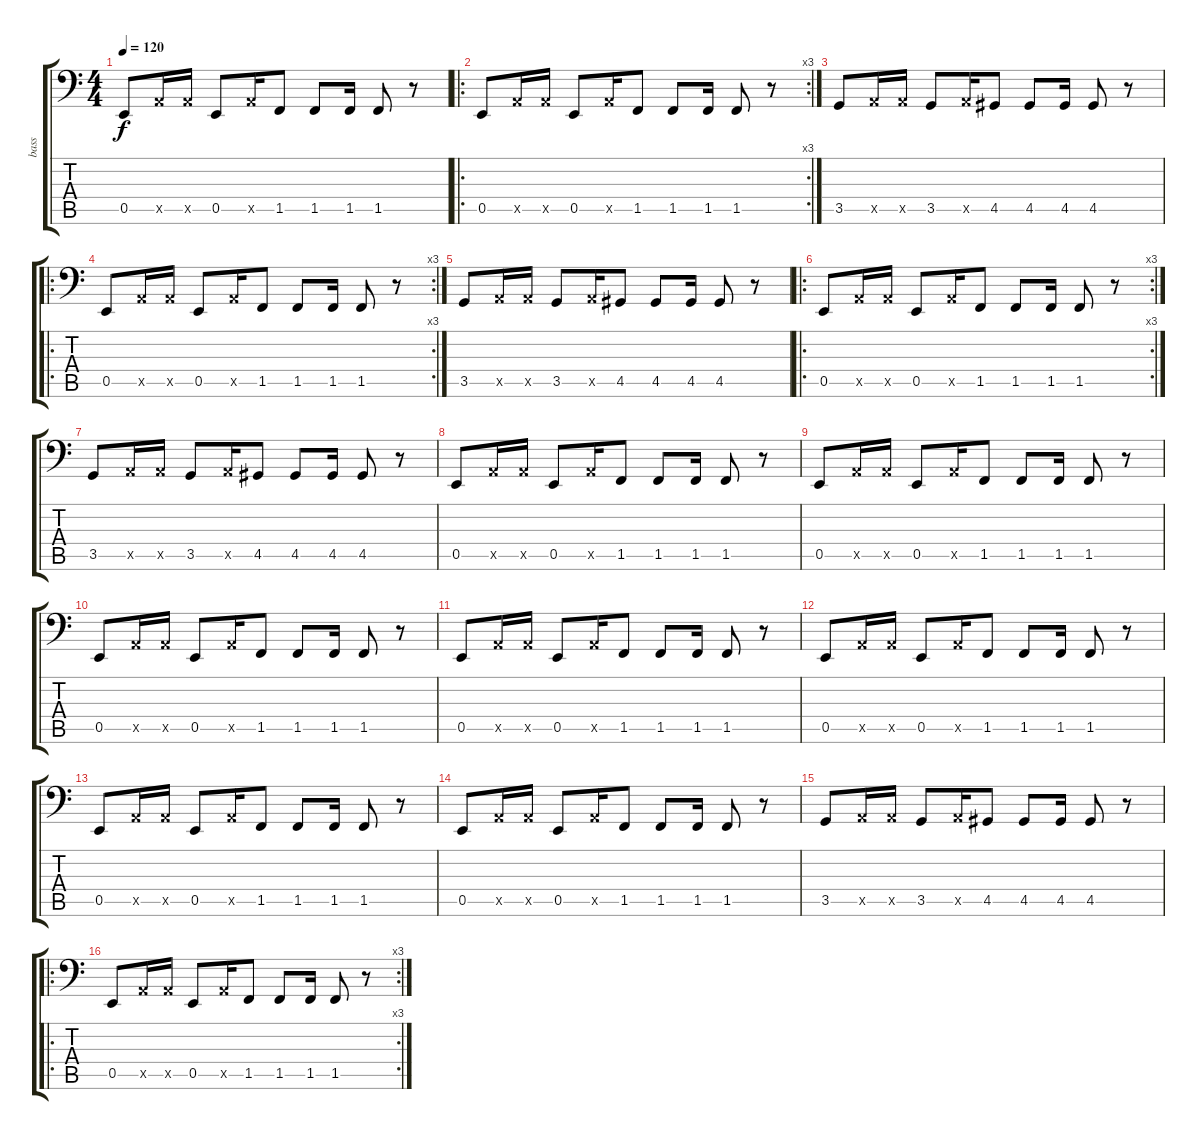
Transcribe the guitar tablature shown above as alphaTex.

\track ("bass" "bass") {instrument electricbasspick}
\staff {score tabs}
\tuning (C3 G2 D2 A1 E1 B0) {hide}
\ts (4 4)
\tempo 120
\clef f4
\ks c
0.5.8{dy f} 5.5{x}.16 5.5{x}.16 0.5.8 5.5{x}.16 1.5.8 1.5.8 1.5.16 1.5.8 r.8 |
\ro
\rc 3
0.5.8 5.5{x}.16 5.5{x}.16 0.5.8 5.5{x}.16 1.5.8 1.5.8 1.5.16 1.5.8 r.8 |
3.5.8 5.5{x}.16 5.5{x}.16 3.5.8 5.5{x}.16 4.5.8 4.5.8 4.5.16 4.5.8 r.8 |
\ro
\rc 3
0.5.8 5.5{x}.16 5.5{x}.16 0.5.8 5.5{x}.16 1.5.8 1.5.8 1.5.16 1.5.8 r.8 |
3.5.8 5.5{x}.16 5.5{x}.16 3.5.8 5.5{x}.16 4.5.8 4.5.8 4.5.16 4.5.8 r.8 |
\ro
\rc 3
0.5.8 5.5{x}.16 5.5{x}.16 0.5.8 5.5{x}.16 1.5.8 1.5.8 1.5.16 1.5.8 r.8 |
3.5.8 5.5{x}.16 5.5{x}.16 3.5.8 5.5{x}.16 4.5.8 4.5.8 4.5.16 4.5.8 r.8 |
0.5.8 5.5{x}.16 5.5{x}.16 0.5.8 5.5{x}.16 1.5.8 1.5.8 1.5.16 1.5.8 r.8 |
0.5.8 5.5{x}.16 5.5{x}.16 0.5.8 5.5{x}.16 1.5.8 1.5.8 1.5.16 1.5.8 r.8 |
0.5.8 5.5{x}.16 5.5{x}.16 0.5.8 5.5{x}.16 1.5.8 1.5.8 1.5.16 1.5.8 r.8 |
0.5.8 5.5{x}.16 5.5{x}.16 0.5.8 5.5{x}.16 1.5.8 1.5.8 1.5.16 1.5.8 r.8 |
0.5.8 5.5{x}.16 5.5{x}.16 0.5.8 5.5{x}.16 1.5.8 1.5.8 1.5.16 1.5.8 r.8 |
0.5.8 5.5{x}.16 5.5{x}.16 0.5.8 5.5{x}.16 1.5.8 1.5.8 1.5.16 1.5.8 r.8 |
0.5.8 5.5{x}.16 5.5{x}.16 0.5.8 5.5{x}.16 1.5.8 1.5.8 1.5.16 1.5.8 r.8 |
3.5.8 5.5{x}.16 5.5{x}.16 3.5.8 5.5{x}.16 4.5.8 4.5.8 4.5.16 4.5.8 r.8 |
\ro
\rc 3
0.5.8 5.5{x}.16 5.5{x}.16 0.5.8 5.5{x}.16 1.5.8 1.5.8 1.5.16 1.5.8 r.8
